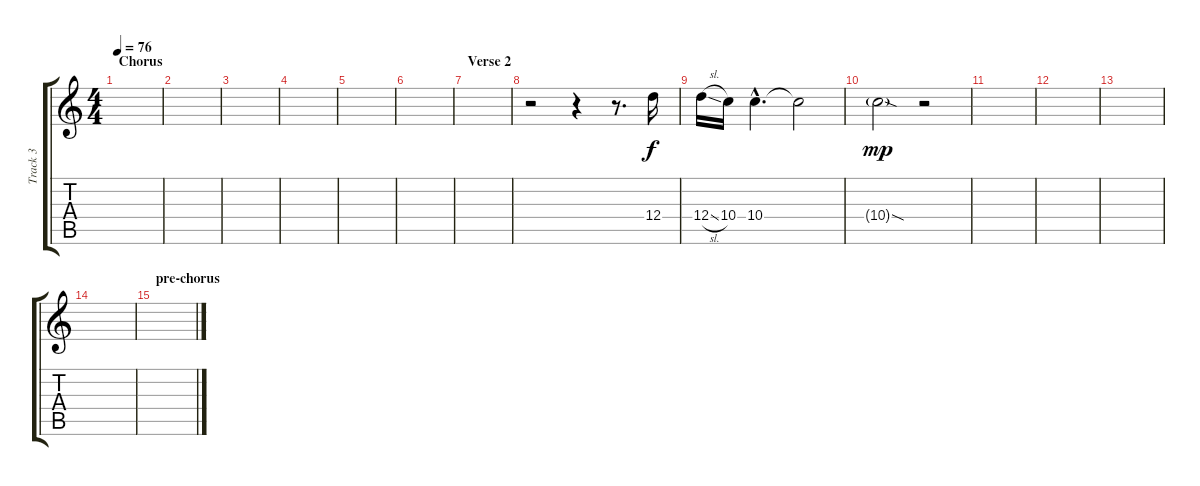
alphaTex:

\track ("Track 3" "Track 3") {instrument distortionguitar}
\staff {score tabs}
\tuning (E4 B3 G3 D3 A2 E2) {hide}
\ts (4 4)
\section ("" "Chorus")
\tempo 76
\clef g2
\ks c
|
|
|
|
|
|
\section ("" "Verse 2")
|
r.2 r.4 r.8{d} 12.4.16 |
12.4{sl}.16 10.4.16 10.4{hac}.4{d} 10.4{t}.2 |
10.4{sod g}.2{dy mp} r.2 |
|
|
|
|
\section ("" "pre-chorus")
